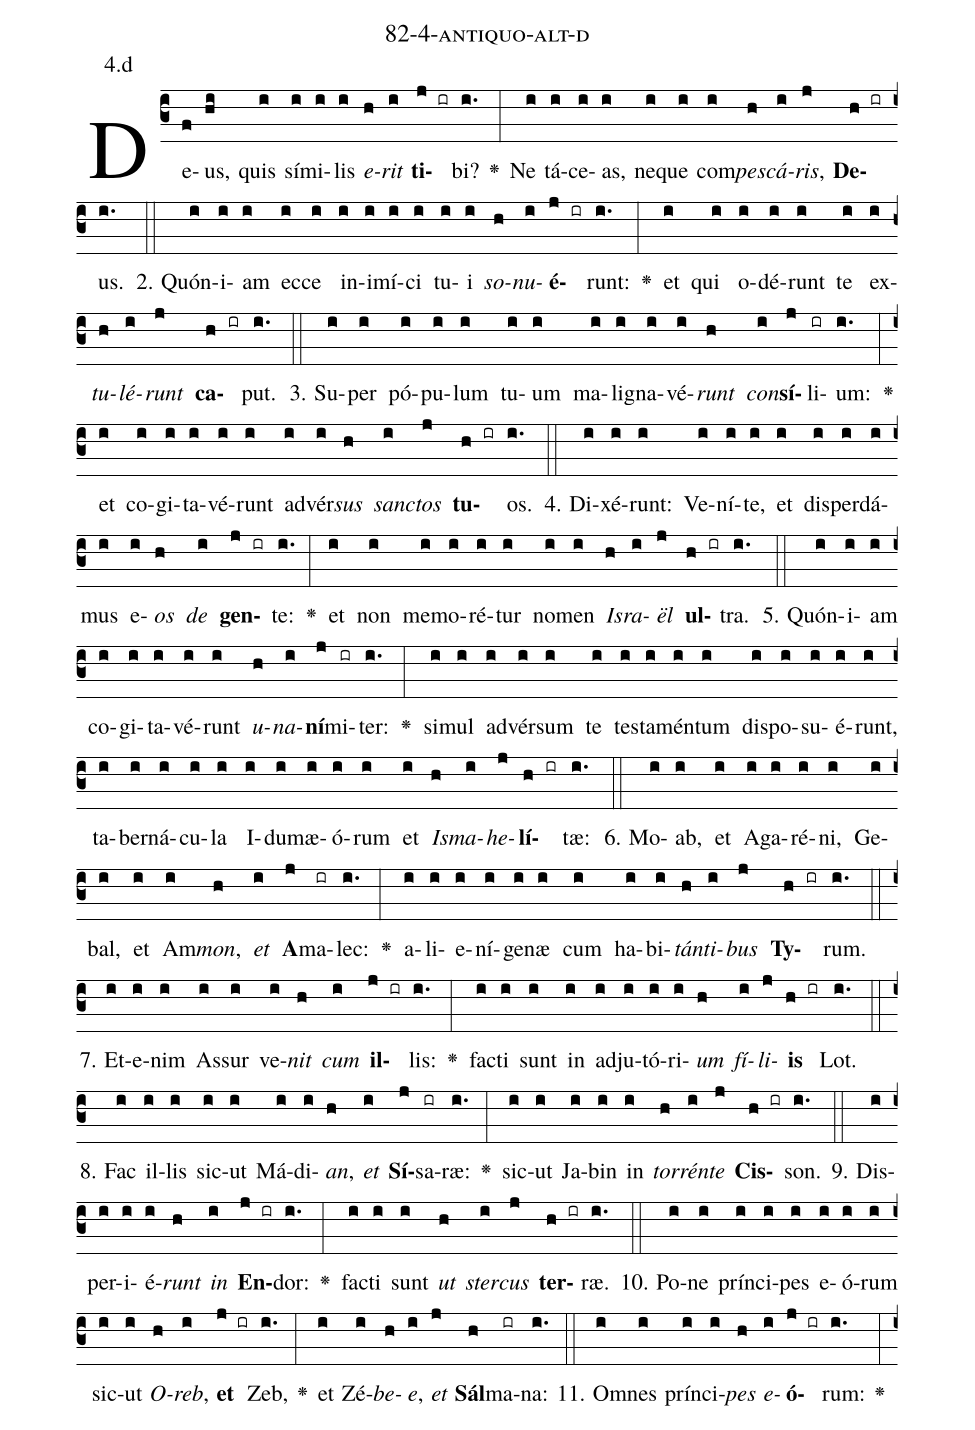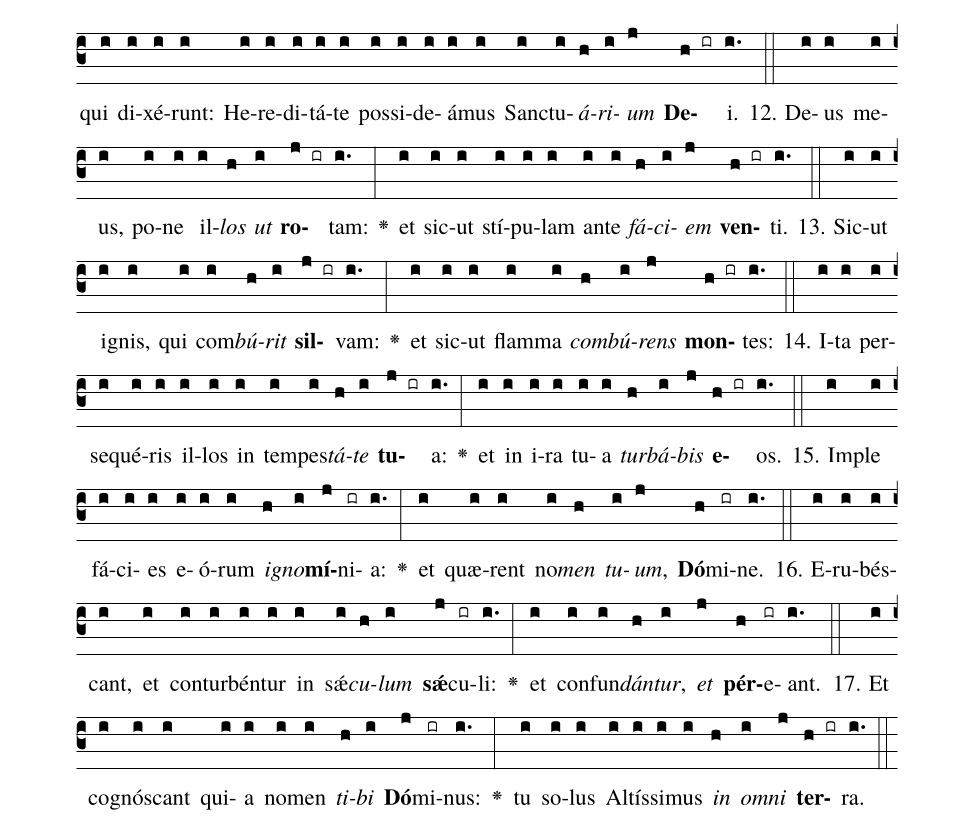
name: 82-4-antiquo-alt-d;
annotation: 4.d;
%%
(c3)De(f)us,(hi) quis(i) sí(i)mi(i)lis(i) <i>e</i>(h)<i>rit</i>(i) <b>ti</b>(j ir)bi?(i.) <v>\greheightstar</v>(:) Ne(i) tá(i)ce(i)as,(i) ne(i)que(i) com(i)<i>pes</i>(h)<i>cá</i>(i)<i>ris</i>,(j) <b>De</b>(h ir)us.(i.) (::)
2. Quón(i)i(i)am(i) ec(i)ce(i) in(i)i(i)mí(i)ci(i) tu(i)i(i) <i>so</i>(h)<i>nu</i>(i)<b>é</b>(j ir)runt:(i.) <v>\greheightstar</v>(:) et(i) qui(i) o(i)dé(i)runt(i) te(i) ex(i)<i>tu</i>(h)<i>lé</i>(i)<i>runt</i>(j) <b>ca</b>(h ir)put.(i.) (::)
3. Su(i)per(i) pó(i)pu(i)lum(i) tu(i)um(i) ma(i)li(i)gna(i)vé(i)<i>runt</i>(h) <i>con</i>(i)<b>sí</b>(j)li(ir)um:(i.) <v>\greheightstar</v>(:) et(i) co(i)gi(i)ta(i)vé(i)runt(i) ad(i)vér(i)<i>sus</i>(h) <i>sanc</i>(i)<i>tos</i>(j) <b>tu</b>(h ir)os.(i.) (::)
4. Di(i)xé(i)runt:(i) Ve(i)ní(i)te,(i) et(i) dis(i)per(i)dá(i)mus(i) e(i)<i>os</i>(h) <i>de</i>(i) <b>gen</b>(j ir)te:(i.) <v>\greheightstar</v>(:) et(i) non(i) me(i)mo(i)ré(i)tur(i) no(i)men(i) <i>Is</i>(h)<i>ra</i>(i)<i>ël</i>(j) <b>ul</b>(h ir)tra.(i.) (::)
5. Quón(i)i(i)am(i) co(i)gi(i)ta(i)vé(i)runt(i) <i>u</i>(h)<i>na</i>(i)<b>ní</b>(j)mi(ir)ter:(i.) <v>\greheightstar</v>(:) si(i)mul(i) ad(i)vér(i)sum(i) te(i) tes(i)ta(i)mén(i)tum(i) dis(i)po(i)su(i)é(i)runt,(i) ta(i)ber(i)ná(i)cu(i)la(i) I(i)du(i)mæ(i)ó(i)rum(i) et(i) <i>Is</i>(h)<i>ma</i>(i)<i>he</i>(j)<b>lí</b>(h ir)tæ:(i.) (::)
6. Mo(i)ab,(i) et(i) A(i)ga(i)ré(i)ni,(i) Ge(i)bal,(i) et(i) Am(i)<i>mon</i>,(h) <i>et</i>(i) <b>A</b>(j)ma(ir)lec:(i.) <v>\greheightstar</v>(:) a(i)li(i)e(i)ní(i)ge(i)næ(i) cum(i) ha(i)bi(i)<i>tán</i>(h)<i>ti</i>(i)<i>bus</i>(j) <b>Ty</b>(h ir)rum.(i.) (::)
7. Et(i)e(i)nim(i) As(i)sur(i) ve(i)<i>nit</i>(h) <i>cum</i>(i) <b>il</b>(j ir)lis:(i.) <v>\greheightstar</v>(:) fac(i)ti(i) sunt(i) in(i) ad(i)ju(i)tó(i)ri(i)<i>um</i>(h) <i>fí</i>(i)<i>li</i>(j)<b>is</b>(h ir) Lot.(i.) (::)
8. Fac(i) il(i)lis(i) sic(i)ut(i) Má(i)di(i)<i>an</i>,(h) <i>et</i>(i) <b>Sí</b>(j)sa(ir)ræ:(i.) <v>\greheightstar</v>(:) sic(i)ut(i) Ja(i)bin(i) in(i) <i>tor</i>(h)<i>rén</i>(i)<i>te</i>(j) <b>Cis</b>(h ir)son.(i.) (::)
9. Dis(i)per(i)i(i)é(i)<i>runt</i>(h) <i>in</i>(i) <b>En</b>(j ir)dor:(i.) <v>\greheightstar</v>(:) fac(i)ti(i) sunt(i) <i>ut</i>(h) <i>ster</i>(i)<i>cus</i>(j) <b>ter</b>(h ir)ræ.(i.) (::)
10. Po(i)ne(i) prín(i)ci(i)pes(i) e(i)ó(i)rum(i) sic(i)ut(i) <i>O</i>(h)<i>reb</i>,(i) <b>et</b>(j ir) Zeb,(i.) <v>\greheightstar</v>(:) et(i) Zé(i)<i>be</i>(h)<i>e</i>,(i) <i>et</i>(j) <b>Sál</b>(h)ma(ir)na:(i.) (::)
11. Om(i)nes(i) prín(i)ci(i)<i>pes</i>(h) <i>e</i>(i)<b>ó</b>(j ir)rum:(i.) <v>\greheightstar</v>(:) qui(i) di(i)xé(i)runt:(i) He(i)re(i)di(i)tá(i)te(i) pos(i)si(i)de(i)á(i)mus(i) Sanc(i)tu(i)<i>á</i>(h)<i>ri</i>(i)<i>um</i>(j) <b>De</b>(h ir)i.(i.) (::)
12. De(i)us(i) me(i)us,(i) po(i)ne(i) il(i)<i>los</i>(h) <i>ut</i>(i) <b>ro</b>(j ir)tam:(i.) <v>\greheightstar</v>(:) et(i) sic(i)ut(i) stí(i)pu(i)lam(i) an(i)te(i) <i>fá</i>(h)<i>ci</i>(i)<i>em</i>(j) <b>ven</b>(h ir)ti.(i.) (::)
13. Sic(i)ut(i) i(i)gnis,(i) qui(i) com(i)<i>bú</i>(h)<i>rit</i>(i) <b>sil</b>(j ir)vam:(i.) <v>\greheightstar</v>(:) et(i) sic(i)ut(i) flam(i)ma(i) <i>com</i>(h)<i>bú</i>(i)<i>rens</i>(j) <b>mon</b>(h ir)tes:(i.) (::)
14. I(i)ta(i) per(i)se(i)qué(i)ris(i) il(i)los(i) in(i) tem(i)pes(i)<i>tá</i>(h)<i>te</i>(i) <b>tu</b>(j ir)a:(i.) <v>\greheightstar</v>(:) et(i) in(i) i(i)ra(i) tu(i)a(i) <i>tur</i>(h)<i>bá</i>(i)<i>bis</i>(j) <b>e</b>(h ir)os.(i.) (::)
15. Im(i)ple(i) fá(i)ci(i)es(i) e(i)ó(i)rum(i) <i>i</i>(h)<i>gno</i>(i)<b>mí</b>(j)ni(ir)a:(i.) <v>\greheightstar</v>(:) et(i) quæ(i)rent(i) no(i)<i>men</i>(h) <i>tu</i>(i)<i>um</i>,(j) <b>Dó</b>(h)mi(ir)ne.(i.) (::)
16. E(i)ru(i)bés(i)cant,(i) et(i) con(i)tur(i)bén(i)tur(i) in(i) sǽ(i)<i>cu</i>(h)<i>lum</i>(i) <b>sǽ</b>(j)cu(ir)li:(i.) <v>\greheightstar</v>(:) et(i) con(i)fun(i)<i>dán</i>(h)<i>tur</i>,(i) <i>et</i>(j) <b>pér</b>(h)e(ir)ant.(i.) (::)
17. Et(i) co(i)gnós(i)cant(i) qui(i)a(i) no(i)men(i) <i>ti</i>(h)<i>bi</i>(i) <b>Dó</b>(j)mi(ir)nus:(i.) <v>\greheightstar</v>(:) tu(i) so(i)lus(i) Al(i)tís(i)si(i)mus(i) <i>in</i>(h) <i>om</i>(i)<i>ni</i>(j) <b>ter</b>(h ir)ra.(i.) (::)
